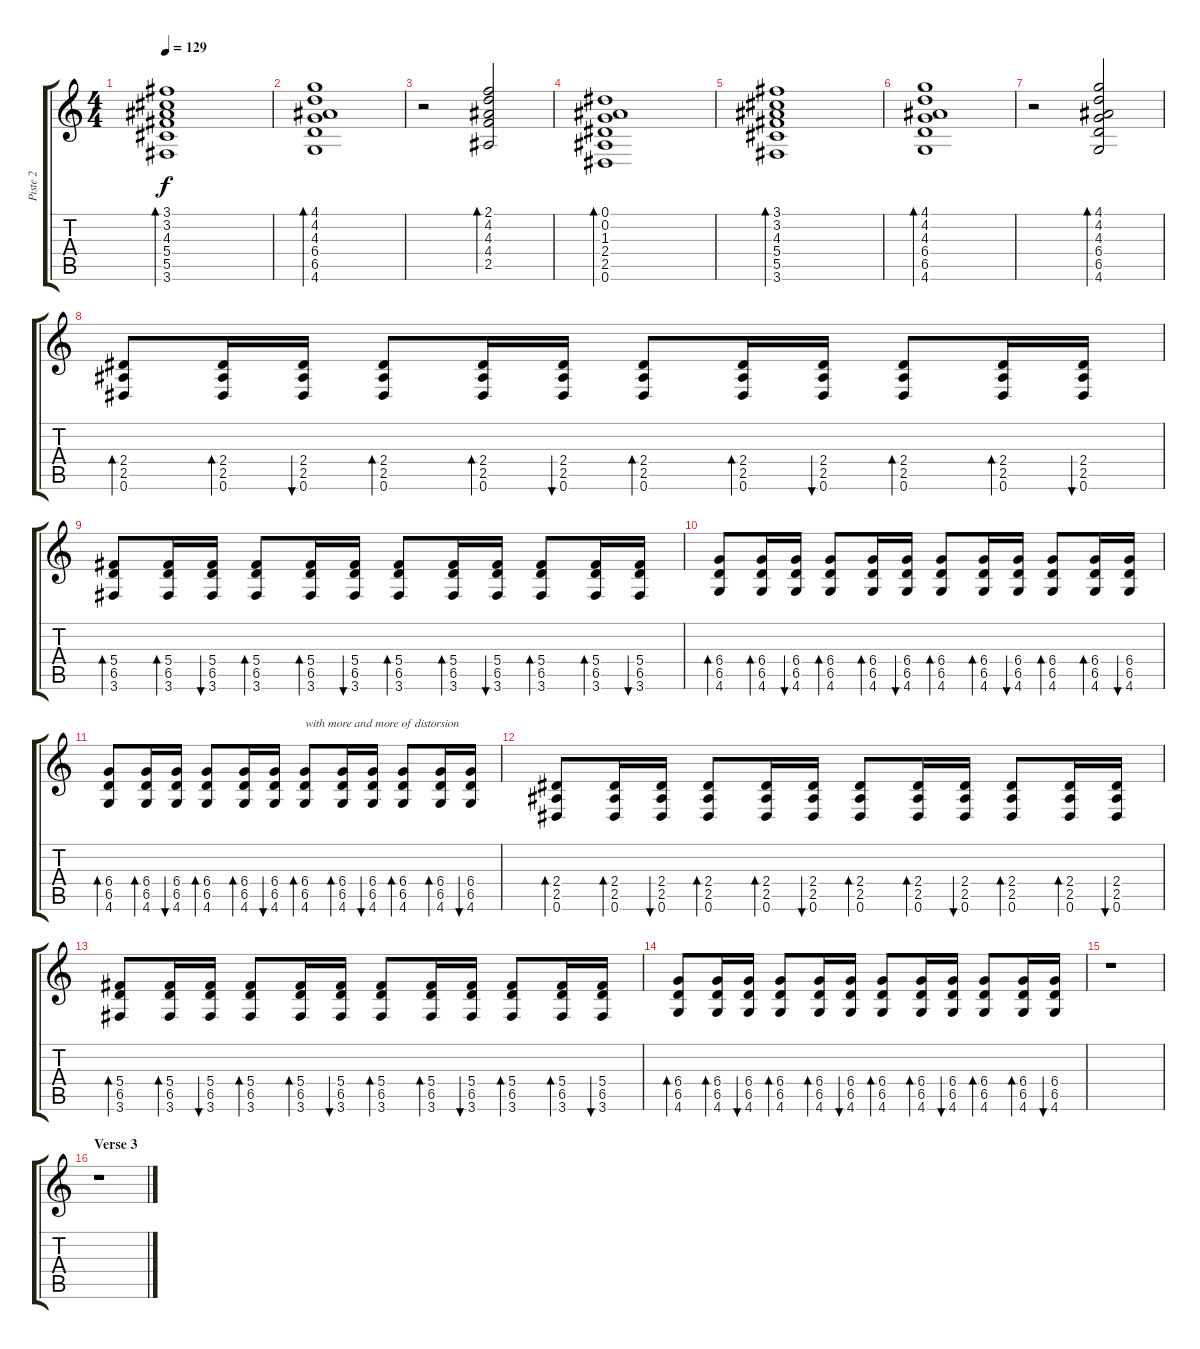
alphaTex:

\track ("Piste 2" "Piste 2") {instrument distortionguitar}
\staff {score tabs}
\tuning (Eb4 Bb3 Gb3 Db3 Ab2 Eb2) {hide}
\ts (4 4)
\tempo 129
\clef g2
\ks c
(3.1 3.2 4.3 5.4 5.5 3.6).1{bd 120 dy f instrument electricguitarmuted} |
(4.1 4.2 4.3 6.4 6.5 4.6).1{bd 120 instrument electricguitarmuted} |
r.2 (2.1 4.2 4.3 4.4 2.5).2{bd 60 instrument electricguitarmuted} |
(0.1 0.2 1.3 2.4 2.5 0.6).1{bd 120 instrument electricguitarmuted} |
(3.1 3.2 4.3 5.4 5.5 3.6).1{bd 120 instrument electricguitarmuted} |
(4.1 4.2 4.3 6.4 6.5 4.6).1{bd 120 instrument electricguitarmuted} |
r.2 (4.1 4.2 4.3 6.4 6.5 4.6).2{bd 60 instrument electricguitarmuted} |
(2.4 2.5 0.6).8{bd 60 instrument electricguitarmuted} (2.4 2.5 0.6).16{bd 60} (2.4 2.5 0.6).16{bu 60} (2.4 2.5 0.6).8{bd 60} (2.4 2.5 0.6).16{bd 60} (2.4 2.5 0.6).16{bu 60} (2.4 2.5 0.6).8{bd 60} (2.4 2.5 0.6).16{bd 60} (2.4 2.5 0.6).16{bu 60} (2.4 2.5 0.6).8{bd 60} (2.4 2.5 0.6).16{bd 60} (2.4 2.5 0.6).16{bu 60} |
(5.4 6.5 3.6).8{bd 60 instrument electricguitarmuted} (5.4 6.5 3.6).16{bd 60} (5.4 6.5 3.6).16{bu 60} (5.4 6.5 3.6).8{bd 60} (5.4 6.5 3.6).16{bd 60} (5.4 6.5 3.6).16{bu 60} (5.4 6.5 3.6).8{bd 60} (5.4 6.5 3.6).16{bd 60} (5.4 6.5 3.6).16{bu 60} (5.4 6.5 3.6).8{bd 60} (5.4 6.5 3.6).16{bd 60} (5.4 6.5 3.6).16{bu 60} |
(6.4 6.5 4.6).8{bd 60 instrument electricguitarmuted} (6.4 6.5 4.6).16{bd 60} (6.4 6.5 4.6).16{bu 60} (6.4 6.5 4.6).8{bd 60} (6.4 6.5 4.6).16{bd 60} (6.4 6.5 4.6).16{bu 60} (6.4 6.5 4.6).8{bd 60} (6.4 6.5 4.6).16{bd 60} (6.4 6.5 4.6).16{bu 60} (6.4 6.5 4.6).8{bd 60} (6.4 6.5 4.6).16{bd 60} (6.4 6.5 4.6).16{bu 60} |
(6.4 6.5 4.6).8{bd 60 instrument electricguitarmuted} (6.4 6.5 4.6).16{bd 60} (6.4 6.5 4.6).16{bu 60} (6.4 6.5 4.6).8{bd 60} (6.4 6.5 4.6).16{bd 60} (6.4 6.5 4.6).16{bu 60} (6.4 6.5 4.6).8{bd 60 txt "with more and more of distorsion"} (6.4 6.5 4.6).16{bd 60} (6.4 6.5 4.6).16{bu 60} (6.4 6.5 4.6).8{bd 60} (6.4 6.5 4.6).16{bd 60} (6.4 6.5 4.6).16{bu 60} |
(2.4 2.5 0.6).8{bd 60 instrument electricguitarmuted} (2.4 2.5 0.6).16{bd 60} (2.4 2.5 0.6).16{bu 60} (2.4 2.5 0.6).8{bd 60} (2.4 2.5 0.6).16{bd 60} (2.4 2.5 0.6).16{bu 60} (2.4 2.5 0.6).8{bd 60} (2.4 2.5 0.6).16{bd 60} (2.4 2.5 0.6).16{bu 60} (2.4 2.5 0.6).8{bd 60} (2.4 2.5 0.6).16{bd 60} (2.4 2.5 0.6).16{bu 60} |
(5.4 6.5 3.6).8{bd 60 instrument electricguitarmuted} (5.4 6.5 3.6).16{bd 60} (5.4 6.5 3.6).16{bu 60} (5.4 6.5 3.6).8{bd 60} (5.4 6.5 3.6).16{bd 60} (5.4 6.5 3.6).16{bu 60} (5.4 6.5 3.6).8{bd 60} (5.4 6.5 3.6).16{bd 60} (5.4 6.5 3.6).16{bu 60} (5.4 6.5 3.6).8{bd 60} (5.4 6.5 3.6).16{bd 60} (5.4 6.5 3.6).16{bu 60} |
(6.4 6.5 4.6).8{bd 60 instrument electricguitarmuted} (6.4 6.5 4.6).16{bd 60} (6.4 6.5 4.6).16{bu 60} (6.4 6.5 4.6).8{bd 60} (6.4 6.5 4.6).16{bd 60} (6.4 6.5 4.6).16{bu 60} (6.4 6.5 4.6).8{bd 60} (6.4 6.5 4.6).16{bd 60} (6.4 6.5 4.6).16{bu 60} (6.4 6.5 4.6).8{bd 60} (6.4 6.5 4.6).16{bd 60} (6.4 6.5 4.6).16{bu 60} |
r.1 |
\section ("" "Verse 3")
r.1
